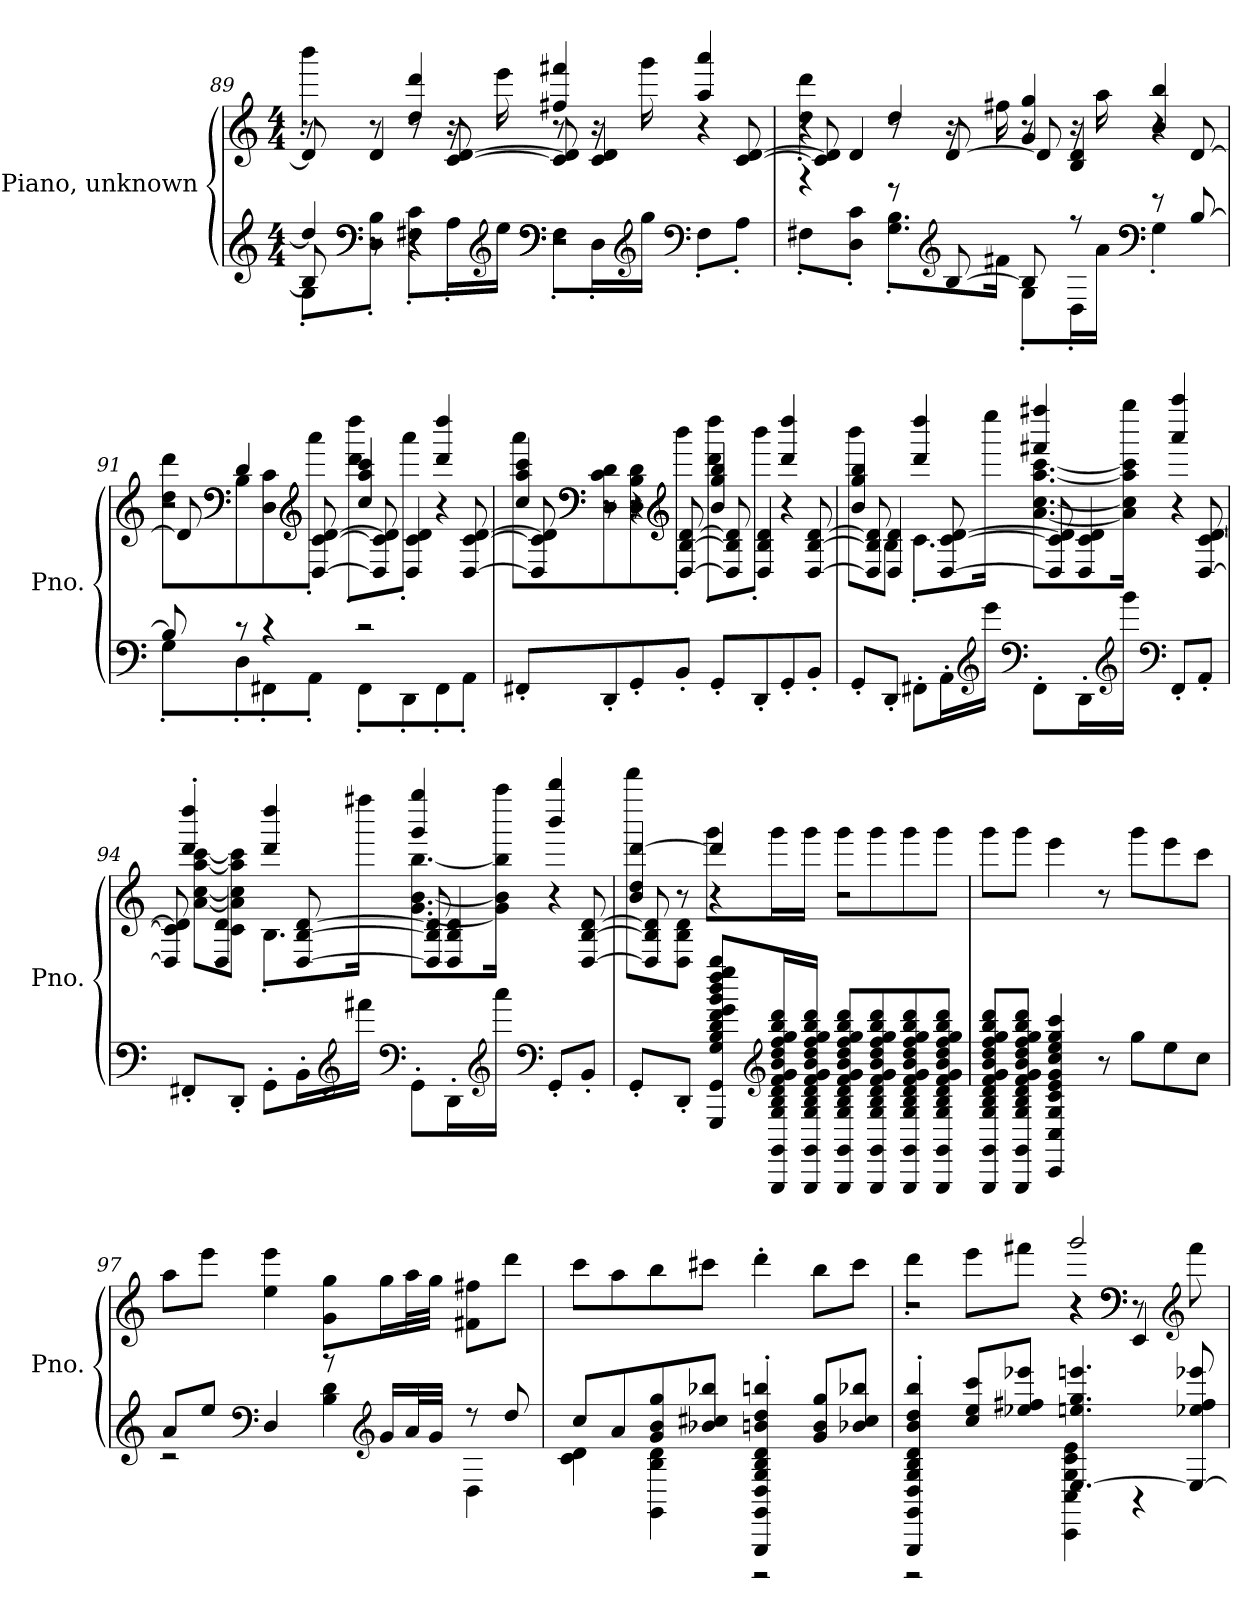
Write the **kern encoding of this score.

**kern	**kern
*part1	*part1
*staff2	*staff1
*I"Piano, unknown	*
*I'Pno.	*
!!LO:PB:g=z
*clefG2	*clefG2
*k[]	*k[]
*M4/4	*M4/4
=89	=89
*^	*^
*	*^	*	*^
4dd/]	8G'\L	8B/]	8d/]	4bbb'\	8r
*clefF4	*	*	*	*	*
.	8D\' 8B\'J	8r	8r	.	4d/
4r	8F#X\' 8c\'L	4r	4dd/ 4ddd/	8r	.
.	16A'\L	.	.	16r	[8c/ [8d/
*clefG2	*	*	*	*	*
.	16ee\JJ	.	.	16eee\	.
*clefF4	*	*	*	*	*
2r	8F#'\L	2r	4ff#X/ 4fff#X/	8r	8c/] 8d/]
.	16D'\L	.	.	16r	4c/ 4d/
*clefG2	*	*	*	*	*
.	16gg\JJ	.	.	16ggg\	.
*clefF4	*	*	*	*	*
.	8F#'\L	.	4aa/ 4aaa/	4r	.
.	8A'\J	.	.	.	[8c/ [8d/
*	*v	*v	*	*	*
=90	=90	=90	=90	=90
4r	8F#X'\L	4r	4dd\' 4ddd\'	8c/] 8d/]
.	8D\' 8c\'J	.	.	4d/
8r	8.G\' 8.B\'L	4dd/	8r	.
*clefG2	*	*	*	*
[8B/	.	.	16r	[8d/
.	16f#X\Jk	.	16ff#X\	.
8B/]	8G'\L	4g/ 4gg/	8r	8d/]
8r	16D'\L	.	16r	4B/ 4d/
.	16a\JJ	.	16aa\	.
*clefF4	*	*	*	*
8r	4G'\	4b/ 4bb/	4r	.
[8B/	.	.	.	[8d/
!!LO:LB:g=z	!!	!!
=91	=91	=91	=91	=91
8B/]	8G'\L	2r	8dd\ 8ddd\L	8d/]
*	*	*clefF4	*	*
8r	8D'\	.	8B\	4d/
4r	8FF#X'\	.	8D\ 8c\	.
*	*	*clefG2	*	*
.	8AA'\J	.	8aaa'\J	[8D/ [8c/ [8d/
2r	8FF#'\L	4cc/ 4aa/ 4ccc/	8ddd\' 8dddd\'L	8D/] 8c/] 8d/]
.	8DD'\	.	8aaa'\J	4D/ 4c/ 4d/
.	8FF#'\	4ddd/ 4dddd/	4r	.
.	8AA'\J	.	.	[8D/ [8c/ [8d/
*v	*v	*	*	*
=92	=92	=92	=92
8FF#X'/L	4cc/ 4aa/ 4ccc/	8aaa\L	8D/] 8c/] 8d/]
*	*clefF4	*	*
8DD'/	.	8D\ 8c\ 8d\	8r
8GG'/	4r	8D\ 8B\ 8d\	8r
*	*clefG2	*	*
8BB'/J	.	8bbb'\J	[8D/ [8B/ [8d/
8GG'/L	4b/ 4gg/ 4bb/	8ddd\' 8dddd\'L	8D/] 8B/] 8d/]
8DD'/	.	8bbb'\J	4D/ 4B/ 4d/
8GG'/	4ddd/ 4dddd/	4r	.
8BB'/J	.	.	[8D/ [8B/ [8d/
!!LO:LB:g=z	!!	!!
=93	=93	=93	=93
8GG'/L	4b/ 4gg/ 4bb/	8bbb\L	8D/] 8B/] 8d/]
8DD'/J	.	8B\J	4D/ 4d/
8FF#X'\L	4ddd/ 4dddd/	8.c'\L	.
16AA'\L	.	.	[8D/ [8c/ [8d/
*clefG2	*	*	*
16eee\JJ	.	16eeee\Jk	.
*clefF4	*	*	*
8FF#'\L	4fff#X/ 4ffff#X/	[8.a\ [8.cc\ [8.aa\ [8.ccc\L	8D/] 8c/] 8d/]
16DD'\L	.	.	4D/ 4c/ 4d/
*clefG2	*	*	*
16ggg\JJ	.	16a\] 16cc\] 16aa\] 16ccc\] 16gggg\Jk	.
*clefF4	*	*	*
8FF#'/L	4aaa/ 4aaaa/	4r	.
8AA'/J	.	.	[8D/ [8c/ [8d/
=94	=94	=94	=94
8FF#X'/L	4ddd/' 4dddd/'	[8a\ [8cc\ [8aa\ [8ccc\L	8D/] 8c/] 8d/]
8DD'/J	.	8c\ 8a\] 8cc\] 8aa\] 8ccc\]J	4D/ 4d/
8GG'\L	4ddd/ 4dddd/	8.B'\L	.
16BB'\L	.	.	[8D/ [8B/ [8d/
*clefG2	*	*	*
16fff#X\JJ	.	16ffff#X\Jk	.
*clefF4	*	*	*
8GG'\L	4ggg/ 4gggg/	[8.g\ [8.b\ [8.bb\L	8D/] 8B/] 8d/]
16DD'\L	.	.	4D/ 4B/ 4d/
*clefG2	*	*	*
16aaa\JJ	.	16g\] 16b\] 16bb\] 16aaaa\Jk	.
*clefF4	*	*	*
8GG'/L	4bbb/ 4bbbb/	4r	.
8BB'/J	.	.	[8D/ [8B/ [8d/
!!LO:LB:g=z	!!	!!
=95	=95	=95	=95
8GG'/L	4b/ 4dd/ [4ddd/	8ddddd\L	8D/] 8B/] 8d/]
8DD'/J	.	8D\ 8B\ 8d\J	8r
8GGG/ 8GG/ 8G/ 8B/ 8d/ 8f/ 8g/ 8b/ 8dd/ 8ff/ 8gg/ 8bb/L	4ddd/]	8ggg\L	4r
*clefG2	*	*	*
16GGG/ 16GG/ 16G/ 16B/ 16d/ 16f/ 16g/ 16b/ 16dd/ 16ff/ 16gg/ 16bb/ 16ddd/L	.	16ggg\L	.
16GGG/ 16GG/ 16G/ 16B/ 16d/ 16f/ 16g/ 16b/ 16dd/ 16ff/ 16gg/ 16bb/ 16ddd/JJ	.	16ggg\JJ	.
8GGG/ 8GG/ 8G/ 8B/ 8d/ 8f/ 8g/ 8b/ 8dd/ 8ff/ 8gg/ 8bb/ 8ddd/L	2r	8ggg\L	2r
8GGG/ 8GG/ 8G/ 8B/ 8d/ 8f/ 8g/ 8b/ 8dd/ 8ff/ 8gg/ 8bb/ 8ddd/	.	8ggg\	.
8GGG/ 8GG/ 8G/ 8B/ 8d/ 8f/ 8g/ 8b/ 8dd/ 8ff/ 8gg/ 8bb/ 8ddd/	.	8ggg\	.
8GGG/ 8GG/ 8G/ 8B/ 8d/ 8f/ 8g/ 8b/ 8dd/ 8ff/ 8gg/ 8bb/ 8ddd/J	.	8ggg\J	.
*	*v	*v	*v
=96	=96
8GGG/ 8GG/ 8G/ 8B/ 8d/ 8f/ 8g/ 8b/ 8dd/ 8ff/ 8gg/ 8bb/ 8ddd/L	8ggg\L
8GGG/ 8GG/ 8G/ 8B/ 8d/ 8f/ 8g/ 8b/ 8dd/ 8ff/ 8gg/ 8bb/ 8ddd/J	8ggg\J
4CC/ 4C/ 4G/ 4c/ 4e/ 4g/ 4cc/ 4ee/ 4gg/ 4ccc/	4eee\
8r	8r
8gg\L	8ggg\L
8ee\	8eee\
8cc\J	8ccc\J
=97	=97
*^	*
8a/L	2r	8aa\L
8ee/J	.	8eee\J
*clefF4	*	*
4D/	.	4ee\ 4eee\
8r	4B\ 4d\	8g\ 8gg\L
*clefG2	*	*
16g/LL	.	16gg\L
32a/L	.	32aa\L
32g/JJJ	.	32gg\JJJ
8r	4D\	8f#X\ 8ff#X\L
8dd/	.	8ddd\J
!!LO:LB:g=z
=98	=98	=98
8cc/L	4c\ 4d\	8ccc\L
8a/	.	8aa\
8g/ 8b/ 8gg/	4GG\ 4B\ 4d\	8bb\
8b-X/ 8cc#X/ 8bb-X/J	.	8ccc#X\J
4GGG/' 4GG/' 4D/' 4G/' 4B/' 4d/' 4bn/' 4dd/' 4bbn/'	2r	4ddd'\
8g/ 8b/ 8gg/L	.	8bb\L
8b-X/ 8cc#/ 8bb-X/J	.	8ccc#\J
=99	=99	=99
*	*	*^
*	*	*	*^
4GGG/' 4GG/' 4D/' 4G/' 4B/' 4d/' 4b/' 4dd/' 4bb/'	2r	2r	4ddd'\	2r
8cc/ 8ee/ 8ccc/L	.	.	8eee\L	.
8ee-X/ 8ff#X/ 8eee-X/J	.	.	8fff#X\J	.
[4.E/ 4.een/ 4.gg/ 4.eeen/	4CC\ 4C\ 4G\ 4c\ 4e\	2ggg/	4r	4r
*	*	*clefF4	*	*
.	4r	.	8r	4EE/
*	*	*clefG2	*	*
8E/_ 8ee-X/ 8ff#/ 8eee-X/	.	.	8fff#\	.
*v	*v	*	*	*
*	*v	*v	*v
=	=
*-	*-
